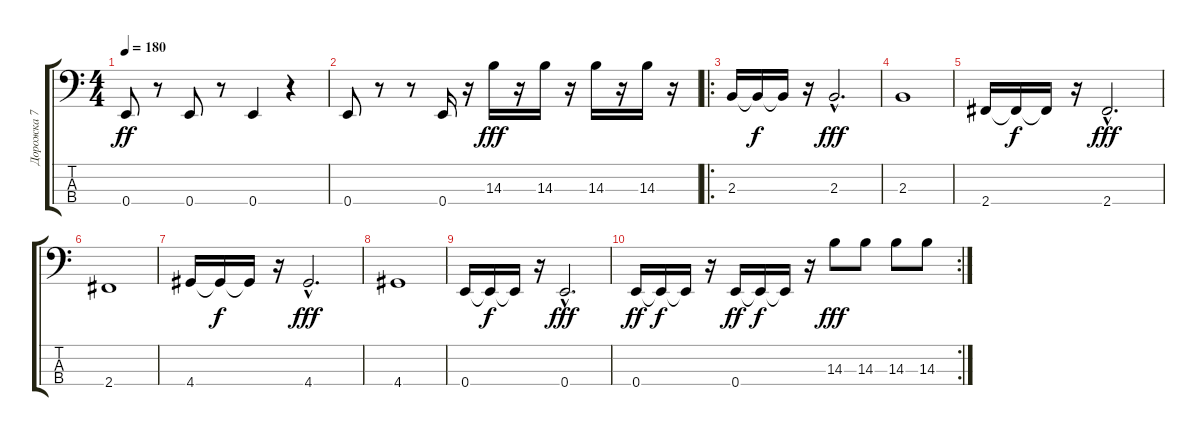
\track ("Дорожка 7" "Дорожка 7") {instrument fretlessbass}
\staff {score tabs}
\tuning (G2 D2 A1 E1) {hide}
\ts (4 4)
\tempo 180
\clef f4
\ks c
0.4.8{dy ff} r.8 0.4.8 r.8 0.4.4 r.4 |
0.4.8 r.8 r.8 0.4.16 r.16 14.3.16{dy fff} r.16 14.3.16 r.16 14.3.16 r.16 14.3.16 r.16 |
\ro
2.3.16 2.3{t}.16{dy f} 2.3{t}.16 r.16 2.3{hac}.2{d dy fff} |
2.3.1 |
2.4.16 2.4{t}.16{dy f} 2.4{t}.16 r.16 2.4{hac}.2{d dy fff} |
2.4.1 |
4.4.16 4.4{t}.16{dy f} 4.4{t}.16 r.16 4.4{hac}.2{d dy fff} |
4.4.1 |
0.4.16 0.4{t}.16{dy f} 0.4{t}.16 r.16 0.4{hac}.2{d dy fff} |
\rc 2
0.4.16{dy ff} 0.4{t}.16{dy f} 0.4{t}.16 r.16 0.4.16{dy ff} 0.4{t}.16{dy f} 0.4{t}.16 r.16 14.3.8{dy fff} 14.3.8 14.3.8 14.3.8
